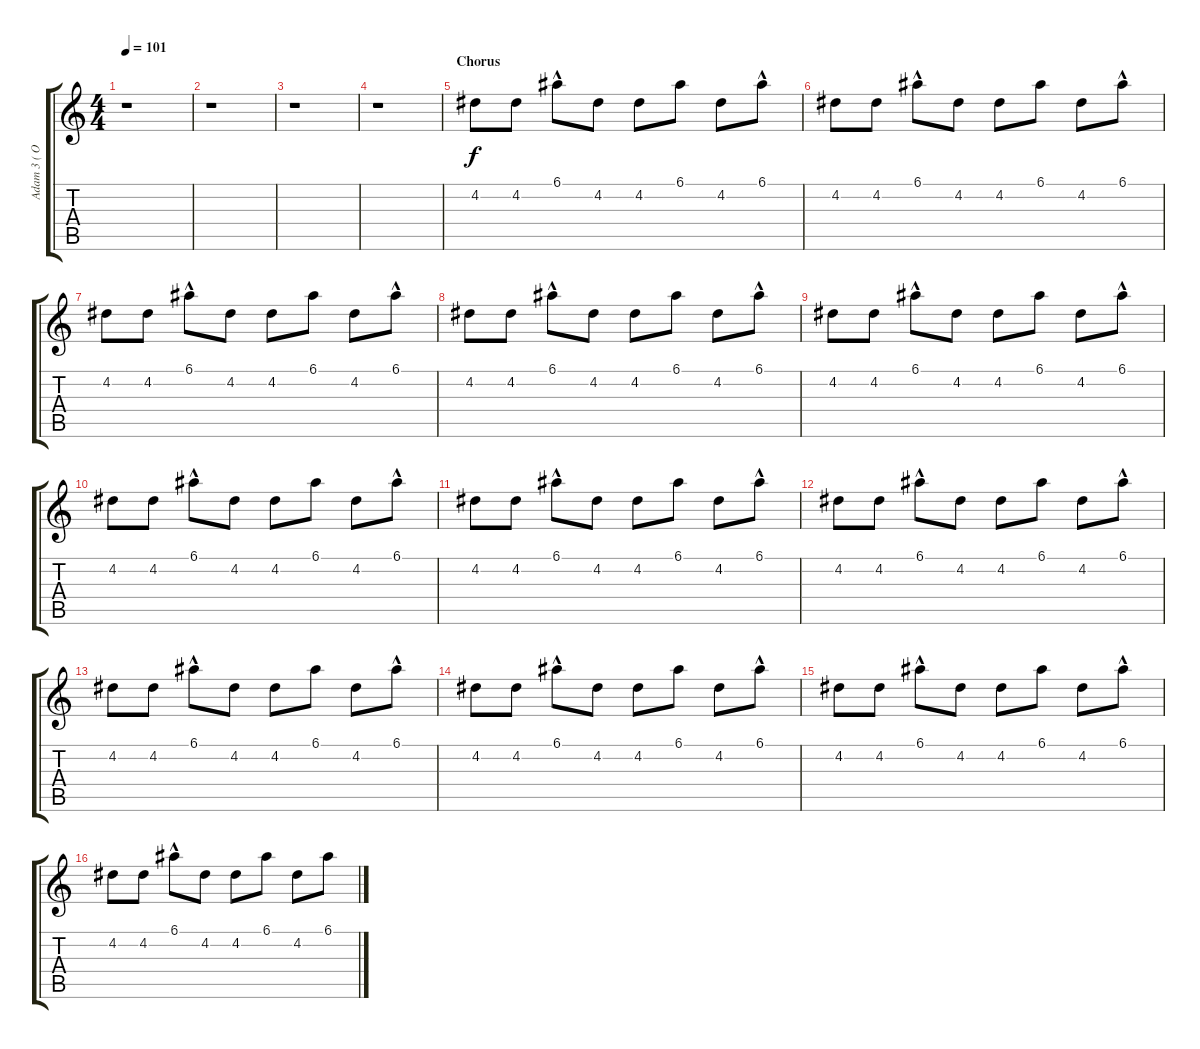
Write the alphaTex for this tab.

\track ("Adam 3 ( Overdriven )" "Adam 3 ( O") {instrument overdrivenguitar}
\staff {score tabs}
\tuning (E4 B3 G3 D3 A2 E2) {hide}
\ts (4 4)
\tempo 101
\clef g2
\ks c
r.1{dy f} |
r.1 |
r.1 |
r.1 |
\section ("" "Chorus")
4.2.8 4.2.8 6.1{hac}.8 4.2.8 4.2.8 6.1.8 4.2.8 6.1{hac}.8 |
4.2.8 4.2.8 6.1{hac}.8 4.2.8 4.2.8 6.1.8 4.2.8 6.1{hac}.8 |
4.2.8 4.2.8 6.1{hac}.8 4.2.8 4.2.8 6.1.8 4.2.8 6.1{hac}.8 |
4.2.8 4.2.8 6.1{hac}.8 4.2.8 4.2.8 6.1.8 4.2.8 6.1{hac}.8 |
4.2.8 4.2.8 6.1{hac}.8 4.2.8 4.2.8 6.1.8 4.2.8 6.1{hac}.8 |
4.2.8 4.2.8 6.1{hac}.8 4.2.8 4.2.8 6.1.8 4.2.8 6.1{hac}.8 |
4.2.8 4.2.8 6.1{hac}.8 4.2.8 4.2.8 6.1.8 4.2.8 6.1{hac}.8 |
4.2.8 4.2.8 6.1{hac}.8 4.2.8 4.2.8 6.1.8 4.2.8 6.1{hac}.8 |
4.2.8 4.2.8 6.1{hac}.8 4.2.8 4.2.8 6.1.8 4.2.8 6.1{hac}.8 |
4.2.8 4.2.8 6.1{hac}.8 4.2.8 4.2.8 6.1.8 4.2.8 6.1{hac}.8 |
4.2.8 4.2.8 6.1{hac}.8 4.2.8 4.2.8 6.1.8 4.2.8 6.1{hac}.8 |
4.2.8 4.2.8 6.1{hac}.8 4.2.8 4.2.8 6.1.8 4.2.8 6.1.8
